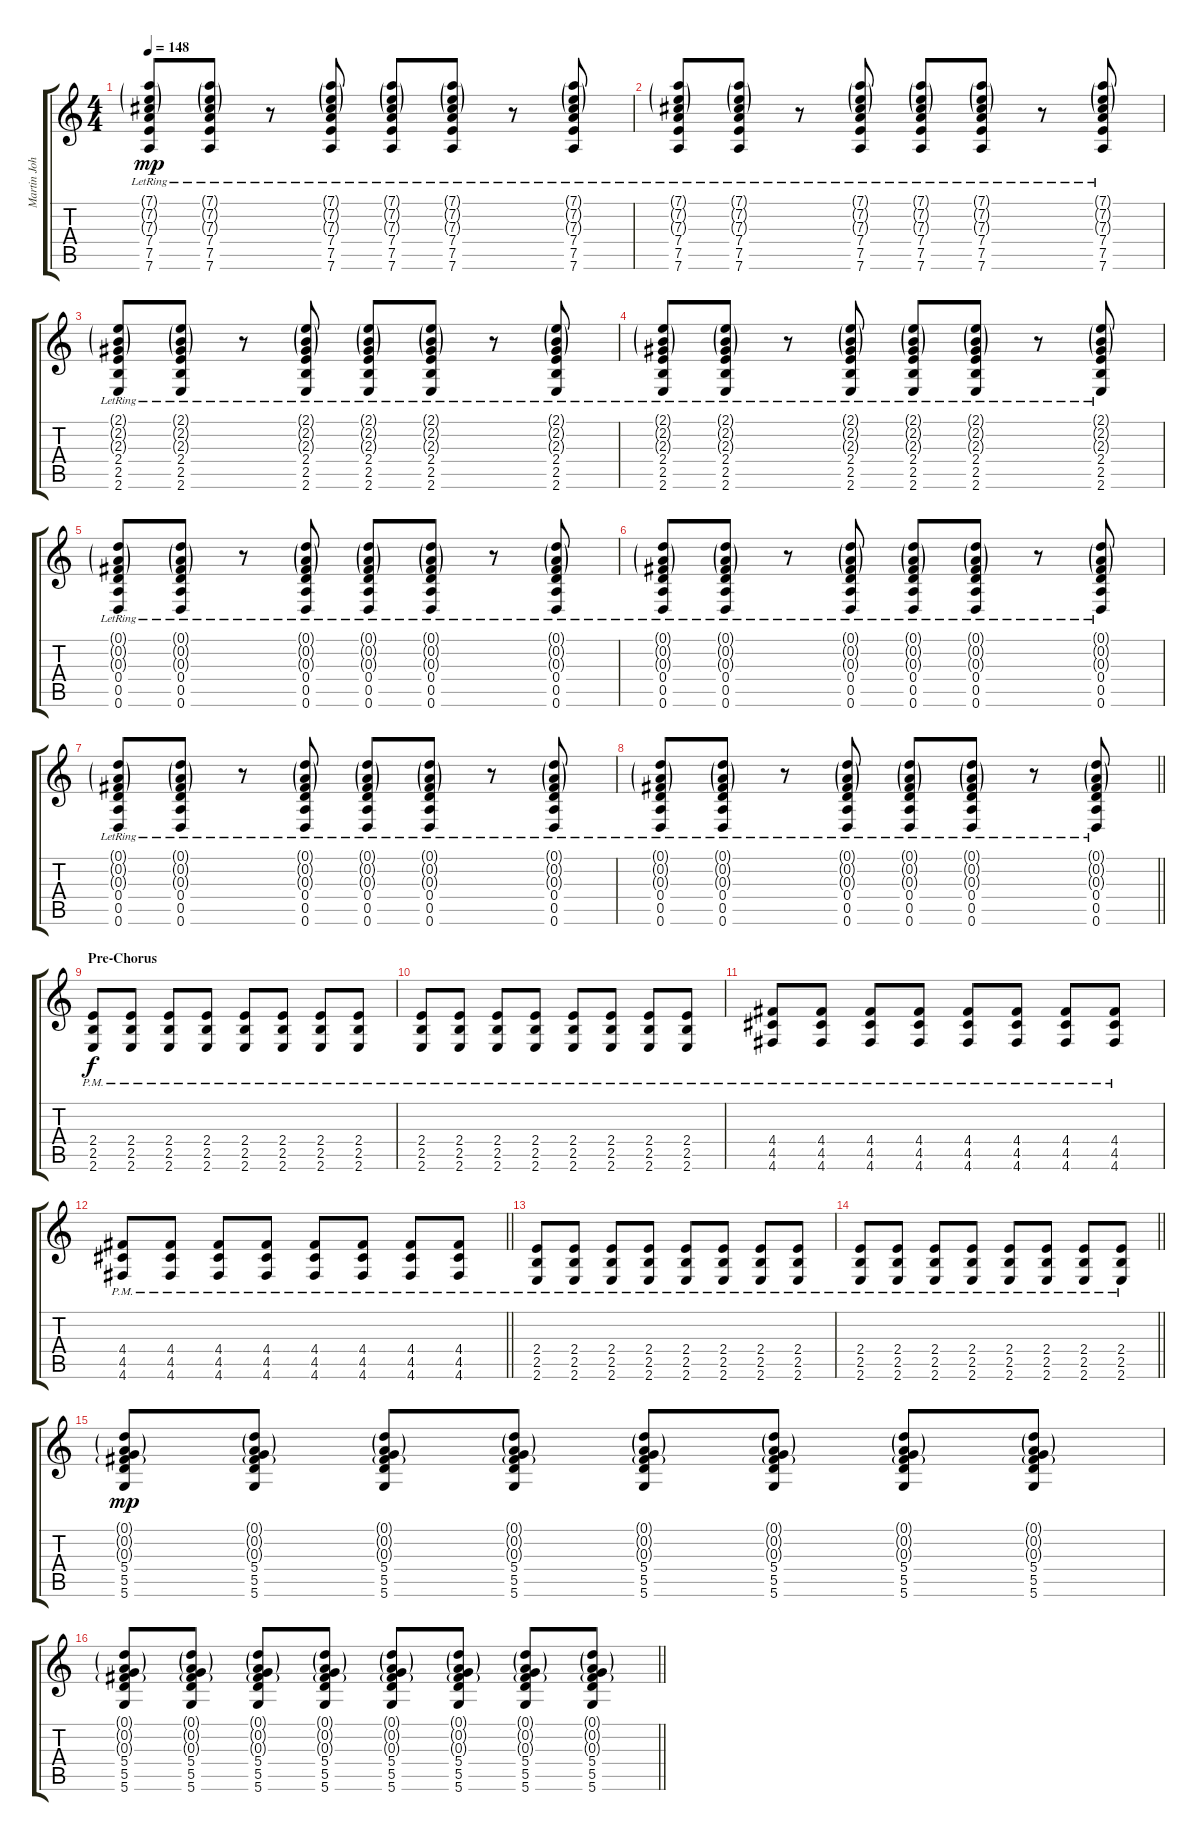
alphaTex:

\track ("Martin Johnson (Rhythm Guitar)" "Martin Joh") {instrument overdrivenguitar}
\staff {score tabs}
\tuning (D4 A3 Gb3 D3 A2 D2) {hide}
\ts (4 4)
\tempo 148
\clef g2
\ks c
(7.1{g} 7.2{g} 7.3{g} 7.4{lr} 7.5{lr} 7.6{lr}).8{dy mp} (7.1{g} 7.2{g} 7.3{g} 7.4{lr} 7.5{lr} 7.6{lr}).8 r.8 (7.1{g} 7.2{g} 7.3{g} 7.4{lr} 7.5{lr} 7.6{lr}).8 (7.1{g} 7.2{g} 7.3{g} 7.4{lr} 7.5{lr} 7.6{lr}).8 (7.1{g} 7.2{g} 7.3{g} 7.4{lr} 7.5{lr} 7.6{lr}).8 r.8 (7.1{g} 7.2{g} 7.3{g} 7.4{lr} 7.5{lr} 7.6{lr}).8 |
(7.1{g} 7.2{g} 7.3{g} 7.4{lr} 7.5{lr} 7.6{lr}).8 (7.1{g} 7.2{g} 7.3{g} 7.4{lr} 7.5{lr} 7.6{lr}).8 r.8 (7.1{g} 7.2{g} 7.3{g} 7.4{lr} 7.5{lr} 7.6{lr}).8 (7.1{g} 7.2{g} 7.3{g} 7.4{lr} 7.5{lr} 7.6{lr}).8 (7.1{g} 7.2{g} 7.3{g} 7.4{lr} 7.5{lr} 7.6{lr}).8 r.8 (7.1{g} 7.2{g} 7.3{g} 7.4{lr} 7.5{lr} 7.6{lr}).8 |
(2.1{g} 2.2{g} 2.3{g} 2.4{lr} 2.5{lr} 2.6{lr}).8 (2.1{g} 2.2{g} 2.3{g} 2.4{lr} 2.5{lr} 2.6{lr}).8 r.8 (2.1{g} 2.2{g} 2.3{g} 2.4{lr} 2.5{lr} 2.6{lr}).8 (2.1{g} 2.2{g} 2.3{g} 2.4{lr} 2.5{lr} 2.6{lr}).8 (2.1{g} 2.2{g} 2.3{g} 2.4{lr} 2.5{lr} 2.6{lr}).8 r.8 (2.1{g} 2.2{g} 2.3{g} 2.4{lr} 2.5{lr} 2.6{lr}).8 |
(2.1{g} 2.2{g} 2.3{g} 2.4{lr} 2.5{lr} 2.6{lr}).8 (2.1{g} 2.2{g} 2.3{g} 2.4{lr} 2.5{lr} 2.6{lr}).8 r.8 (2.1{g} 2.2{g} 2.3{g} 2.4{lr} 2.5{lr} 2.6{lr}).8 (2.1{g} 2.2{g} 2.3{g} 2.4{lr} 2.5{lr} 2.6{lr}).8 (2.1{g} 2.2{g} 2.3{g} 2.4{lr} 2.5{lr} 2.6{lr}).8 r.8 (2.1{g} 2.2{g} 2.3{g} 2.4{lr} 2.5{lr} 2.6{lr}).8 |
(0.1{g} 0.2{g} 0.3{g} 0.4{lr} 0.5{lr} 0.6{lr}).8 (0.1{g} 0.2{g} 0.3{g} 0.4{lr} 0.5{lr} 0.6{lr}).8 r.8 (0.1{g} 0.2{g} 0.3{g} 0.4{lr} 0.5{lr} 0.6{lr}).8 (0.1{g} 0.2{g} 0.3{g} 0.4{lr} 0.5{lr} 0.6{lr}).8 (0.1{g} 0.2{g} 0.3{g} 0.4{lr} 0.5{lr} 0.6{lr}).8 r.8 (0.1{g} 0.2{g} 0.3{g} 0.4{lr} 0.5{lr} 0.6{lr}).8 |
(0.1{g} 0.2{g} 0.3{g} 0.4{lr} 0.5{lr} 0.6{lr}).8 (0.1{g} 0.2{g} 0.3{g} 0.4{lr} 0.5{lr} 0.6{lr}).8 r.8 (0.1{g} 0.2{g} 0.3{g} 0.4{lr} 0.5{lr} 0.6{lr}).8 (0.1{g} 0.2{g} 0.3{g} 0.4{lr} 0.5{lr} 0.6{lr}).8 (0.1{g} 0.2{g} 0.3{g} 0.4{lr} 0.5{lr} 0.6{lr}).8 r.8 (0.1{g} 0.2{g} 0.3{g} 0.4{lr} 0.5{lr} 0.6{lr}).8 |
(0.1{g} 0.2{g} 0.3{g} 0.4{lr} 0.5{lr} 0.6{lr}).8 (0.1{g} 0.2{g} 0.3{g} 0.4{lr} 0.5{lr} 0.6{lr}).8 r.8 (0.1{g} 0.2{g} 0.3{g} 0.4{lr} 0.5{lr} 0.6{lr}).8 (0.1{g} 0.2{g} 0.3{g} 0.4{lr} 0.5{lr} 0.6{lr}).8 (0.1{g} 0.2{g} 0.3{g} 0.4{lr} 0.5{lr} 0.6{lr}).8 r.8 (0.1{g} 0.2{g} 0.3{g} 0.4{lr} 0.5{lr} 0.6{lr}).8 |
\barLineRight lightlight
(0.1{g} 0.2{g} 0.3{g} 0.4{lr} 0.5{lr} 0.6{lr}).8 (0.1{g} 0.2{g} 0.3{g} 0.4{lr} 0.5{lr} 0.6{lr}).8 r.8 (0.1{g} 0.2{g} 0.3{g} 0.4{lr} 0.5{lr} 0.6{lr}).8 (0.1{g} 0.2{g} 0.3{g} 0.4{lr} 0.5{lr} 0.6{lr}).8 (0.1{g} 0.2{g} 0.3{g} 0.4{lr} 0.5{lr} 0.6{lr}).8 r.8 (0.1{g} 0.2{g} 0.3{g} 0.4{lr} 0.5{lr} 0.6{lr}).8 |
\section ("" "Pre-Chorus")
(2.4{pm} 2.5{pm} 2.6{pm}).8{dy f} (2.4{pm} 2.5{pm} 2.6{pm}).8 (2.4{pm} 2.5{pm} 2.6{pm}).8 (2.4{pm} 2.5{pm} 2.6{pm}).8 (2.4{pm} 2.5{pm} 2.6{pm}).8 (2.4{pm} 2.5{pm} 2.6{pm}).8 (2.4{pm} 2.5{pm} 2.6{pm}).8 (2.4{pm} 2.5{pm} 2.6{pm}).8 |
(2.4{pm} 2.5{pm} 2.6{pm}).8 (2.4{pm} 2.5{pm} 2.6{pm}).8 (2.4{pm} 2.5{pm} 2.6{pm}).8 (2.4{pm} 2.5{pm} 2.6{pm}).8 (2.4{pm} 2.5{pm} 2.6{pm}).8 (2.4{pm} 2.5{pm} 2.6{pm}).8 (2.4{pm} 2.5{pm} 2.6{pm}).8 (2.4{pm} 2.5{pm} 2.6{pm}).8 |
(4.4{pm} 4.5{pm} 4.6{pm}).8 (4.4{pm} 4.5{pm} 4.6{pm}).8 (4.4{pm} 4.5{pm} 4.6{pm}).8 (4.4{pm} 4.5{pm} 4.6{pm}).8 (4.4{pm} 4.5{pm} 4.6{pm}).8 (4.4{pm} 4.5{pm} 4.6{pm}).8 (4.4{pm} 4.5{pm} 4.6{pm}).8 (4.4{pm} 4.5{pm} 4.6{pm}).8 |
\barLineRight lightlight
(4.4{pm} 4.5{pm} 4.6{pm}).8 (4.4{pm} 4.5{pm} 4.6{pm}).8 (4.4{pm} 4.5{pm} 4.6{pm}).8 (4.4{pm} 4.5{pm} 4.6{pm}).8 (4.4{pm} 4.5{pm} 4.6{pm}).8 (4.4{pm} 4.5{pm} 4.6{pm}).8 (4.4{pm} 4.5{pm} 4.6{pm}).8 (4.4{pm} 4.5{pm} 4.6{pm}).8 |
(2.4{pm} 2.5{pm} 2.6{pm}).8 (2.4{pm} 2.5{pm} 2.6{pm}).8 (2.4{pm} 2.5{pm} 2.6{pm}).8 (2.4{pm} 2.5{pm} 2.6{pm}).8 (2.4{pm} 2.5{pm} 2.6{pm}).8 (2.4{pm} 2.5{pm} 2.6{pm}).8 (2.4{pm} 2.5{pm} 2.6{pm}).8 (2.4{pm} 2.5{pm} 2.6{pm}).8 |
\barLineRight lightlight
(2.4{pm} 2.5{pm} 2.6{pm}).8 (2.4{pm} 2.5{pm} 2.6{pm}).8 (2.4{pm} 2.5{pm} 2.6{pm}).8 (2.4{pm} 2.5{pm} 2.6{pm}).8 (2.4{pm} 2.5{pm} 2.6{pm}).8 (2.4{pm} 2.5{pm} 2.6{pm}).8 (2.4{pm} 2.5{pm} 2.6{pm}).8 (2.4{pm} 2.5{pm} 2.6{pm}).8 |
(0.1{g} 0.2{g} 0.3{g} 5.4 5.5 5.6).8{dy mp instrument overdrivenguitar} (0.1{g} 0.2{g} 0.3{g} 5.4 5.5 5.6).8 (0.1{g} 0.2{g} 0.3{g} 5.4 5.5 5.6).8 (0.1{g} 0.2{g} 0.3{g} 5.4 5.5 5.6).8 (0.1{g} 0.2{g} 0.3{g} 5.4 5.5 5.6).8 (0.1{g} 0.2{g} 0.3{g} 5.4 5.5 5.6).8 (0.1{g} 0.2{g} 0.3{g} 5.4 5.5 5.6).8 (0.1{g} 0.2{g} 0.3{g} 5.4 5.5 5.6).8 |
\barLineRight lightlight
(0.1{g} 0.2{g} 0.3{g} 5.4 5.5 5.6).8 (0.1{g} 0.2{g} 0.3{g} 5.4 5.5 5.6).8 (0.1{g} 0.2{g} 0.3{g} 5.4 5.5 5.6).8 (0.1{g} 0.2{g} 0.3{g} 5.4 5.5 5.6).8 (0.1{g} 0.2{g} 0.3{g} 5.4 5.5 5.6).8 (0.1{g} 0.2{g} 0.3{g} 5.4 5.5 5.6).8 (0.1{g} 0.2{g} 0.3{g} 5.4 5.5 5.6).8 (0.1{g} 0.2{g} 0.3{g} 5.4 5.5 5.6).8
